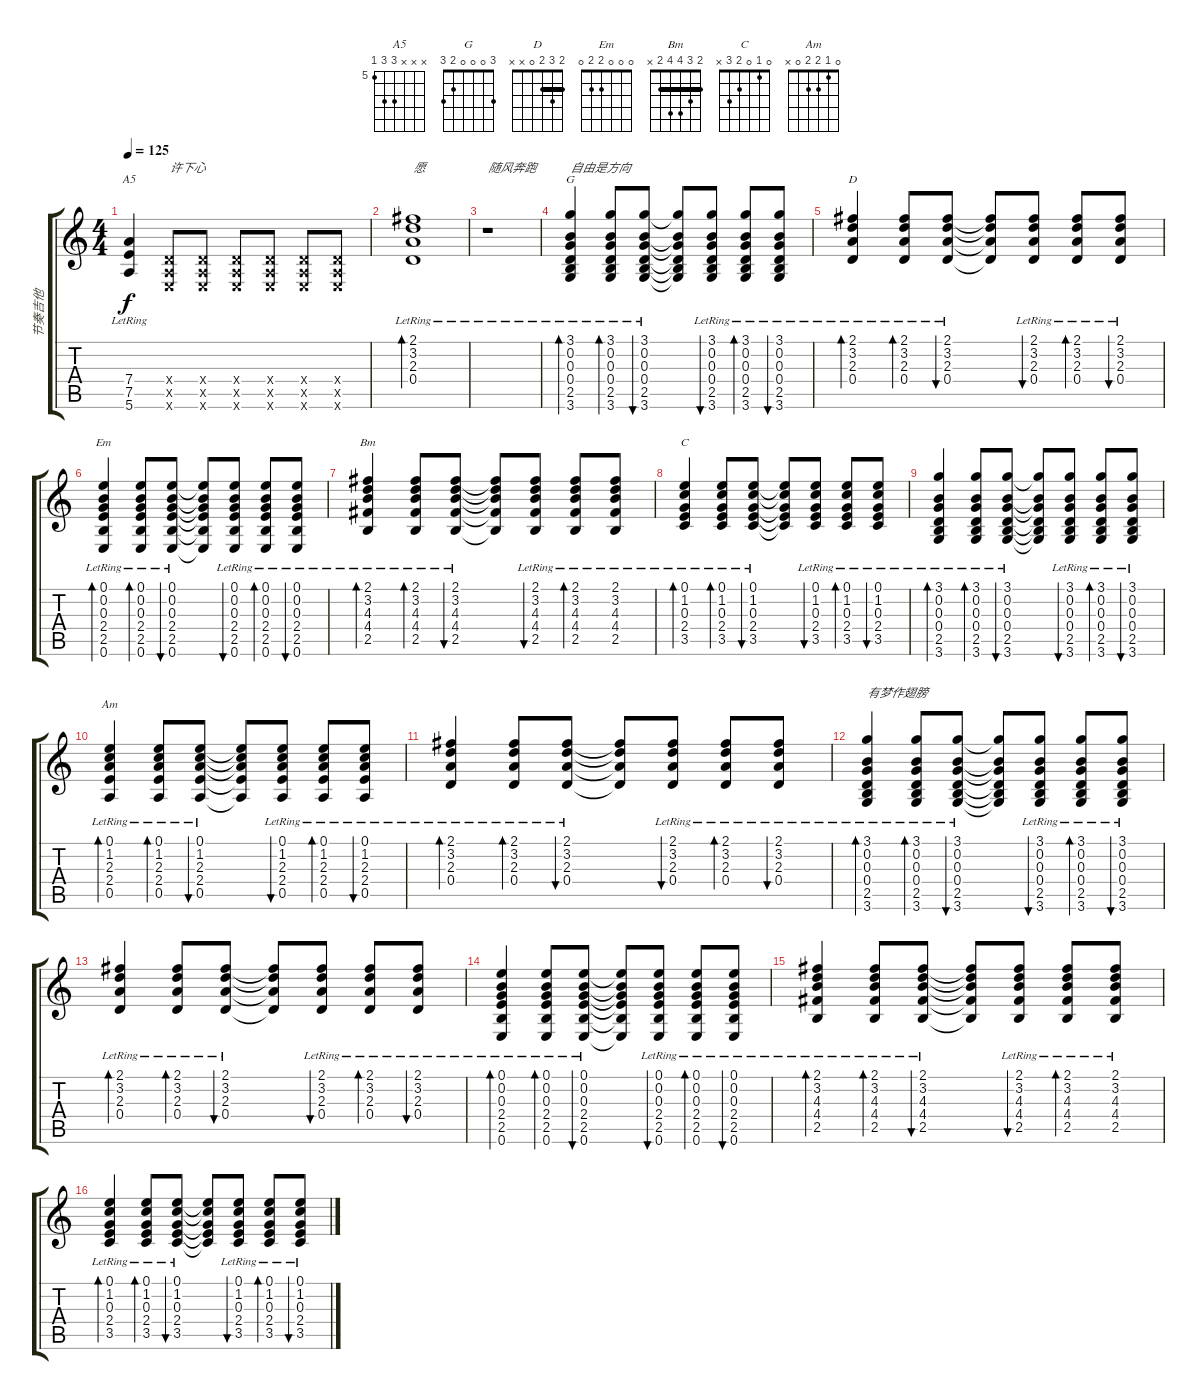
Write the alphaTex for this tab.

\track ("节奏吉他" "节奏吉他") {instrument acousticguitarsteel}
\staff {score tabs}
\tuning (E4 B3 G3 D3 A2 E2) {hide}
\chord ("A5" x x x 7 7 5) {firstfret 5}
\chord ("G" 3 0 0 0 2 3)
\chord ("D" 2 3 2 0 x x) {barre 2}
\chord ("Em" 0 0 0 2 2 0)
\chord ("Bm" 2 3 4 4 2 x) {barre 2}
\chord ("C" 0 1 0 2 3 x)
\chord ("Am" 0 1 2 2 0 x)
\ts (4 4)
\tempo 125
\clef g2
\ks c
(7.4{lr} 7.5{lr} 5.6{lr}).4{ch "A5" dy f} (0.4{x} 0.5{x} 0.6{x}).8{txt "许下心"} (0.4{x} 0.5{x} 0.6{x}).8 (0.4{x} 0.5{x} 0.6{x}).8 (0.4{x} 0.5{x} 0.6{x}).8 (0.4{x} 0.5{x} 0.6{x}).8 (0.4{x} 0.5{x} 0.6{x}).8 |
(2.1{lr} 3.2{lr} 2.3{lr} 0.4{lr}).1{bd 120 txt "愿"} |
r.1{txt "随风奔跑" instrument reversecymbal} |
(3.1{lr} 0.2{lr} 0.3{lr} 0.4{lr} 2.5{lr} 3.6{lr}).4{bd 60 ch "G" txt "自由是方向" instrument acousticguitarnylon} (3.1{lr} 0.2{lr} 0.3{lr} 0.4{lr} 2.5{lr} 3.6{lr}).8{bd 30} (3.1{lr} 0.2{lr} 0.3{lr} 0.4{lr} 2.5{lr} 3.6{lr}).8{bu 30} (3.1{t} 0.2{t} 0.3{t} 0.4{t} 2.5{t} 3.6{t}).8 (3.1{lr} 0.2{lr} 0.3{lr} 0.4{lr} 2.5{lr} 3.6{lr}).8{bu 30} (3.1{lr} 0.2{lr} 0.3{lr} 0.4{lr} 2.5{lr} 3.6{lr}).8{bd 30} (3.1{lr} 0.2{lr} 0.3{lr} 0.4{lr} 2.5{lr} 3.6{lr}).8{bu 30} |
(2.1{lr} 3.2{lr} 2.3{lr} 0.4{lr}).4{bd 60 ch "D"} (2.1{lr} 3.2{lr} 2.3{lr} 0.4{lr}).8{bd 30} (2.1{lr} 3.2{lr} 2.3{lr} 0.4{lr}).8{bu 30} (2.1{t} 3.2{t} 2.3{t} 0.4{t}).8 (2.1{lr} 3.2{lr} 2.3{lr} 0.4{lr}).8{bu 30} (2.1{lr} 3.2{lr} 2.3{lr} 0.4{lr}).8{bd 30} (2.1{lr} 3.2{lr} 2.3{lr} 0.4{lr}).8{bu 30} |
(0.1{lr} 0.2{lr} 0.3{lr} 2.4{lr} 2.5{lr} 0.6{lr}).4{bd 60 ch "Em"} (0.1{lr} 0.2{lr} 0.3{lr} 2.4{lr} 2.5{lr} 0.6{lr}).8{bd 30} (0.1{lr} 0.2{lr} 0.3{lr} 2.4{lr} 2.5{lr} 0.6{lr}).8{bu 30} (0.1{t} 0.2{t} 0.3{t} 2.4{t} 2.5{t} 0.6{t}).8 (0.1{lr} 0.2{lr} 0.3{lr} 2.4{lr} 2.5{lr} 0.6{lr}).8{bu 30} (0.1{lr} 0.2{lr} 0.3{lr} 2.4{lr} 2.5{lr} 0.6{lr}).8{bd 30} (0.1{lr} 0.2{lr} 0.3{lr} 2.4{lr} 2.5{lr} 0.6{lr}).8{bu 30} |
(2.1{lr} 3.2{lr} 4.3{lr} 4.4{lr} 2.5{lr}).4{bd 30 ch "Bm"} (2.1{lr} 3.2{lr} 4.3{lr} 4.4{lr} 2.5{lr}).8{bd 30} (2.1{lr} 3.2{lr} 4.3{lr} 4.4{lr} 2.5{lr}).8{bu 30} (2.1{t} 3.2{t} 4.3{t} 4.4{t} 2.5{t}).8 (2.1{lr} 3.2{lr} 4.3{lr} 4.4{lr} 2.5{lr}).8{bu 30} (2.1{lr} 3.2{lr} 4.3{lr} 4.4{lr} 2.5{lr}).8{bd 30} (2.1{lr} 3.2{lr} 4.3{lr} 4.4{lr} 2.5{lr}).8 |
(0.1{lr} 1.2{lr} 0.3{lr} 2.4{lr} 3.5{lr}).4{bd 30 ch "C"} (0.1{lr} 1.2{lr} 0.3{lr} 2.4{lr} 3.5{lr}).8{bd 30} (0.1{lr} 1.2{lr} 0.3{lr} 2.4{lr} 3.5{lr}).8{bu 30} (0.1{t} 1.2{t} 0.3{t} 2.4{t} 3.5{t}).8 (0.1{lr} 1.2{lr} 0.3{lr} 2.4{lr} 3.5{lr}).8{bu 30} (0.1{lr} 1.2{lr} 0.3{lr} 2.4{lr} 3.5{lr}).8{bd 30} (0.1{lr} 1.2{lr} 0.3{lr} 2.4{lr} 3.5{lr}).8{bu 30} |
(3.1{lr} 0.2{lr} 0.3{lr} 0.4{lr} 2.5{lr} 3.6{lr}).4{bd 60} (3.1{lr} 0.2{lr} 0.3{lr} 0.4{lr} 2.5{lr} 3.6{lr}).8{bd 30} (3.1{lr} 0.2{lr} 0.3{lr} 0.4{lr} 2.5{lr} 3.6{lr}).8{bu 30} (3.1{t} 0.2{t} 0.3{t} 0.4{t} 2.5{t} 3.6{t}).8 (3.1{lr} 0.2{lr} 0.3{lr} 0.4{lr} 2.5{lr} 3.6{lr}).8{bu 30} (3.1{lr} 0.2{lr} 0.3{lr} 0.4{lr} 2.5{lr} 3.6{lr}).8{bd 30} (3.1{lr} 0.2{lr} 0.3{lr} 0.4{lr} 2.5{lr} 3.6{lr}).8{bu 30} |
(0.1{lr} 1.2{lr} 2.3{lr} 2.4{lr} 0.5{lr}).4{bd 30 ch "Am"} (0.1{lr} 1.2{lr} 2.3{lr} 2.4{lr} 0.5{lr}).8{bd 30} (0.1{lr} 1.2{lr} 2.3{lr} 2.4{lr} 0.5{lr}).8{bu 30} (0.1{t} 1.2{t} 2.3{t} 2.4{t} 0.5{t}).8 (0.1{lr} 1.2{lr} 2.3{lr} 2.4{lr} 0.5{lr}).8{bu 30} (0.1{lr} 1.2{lr} 2.3{lr} 2.4{lr} 0.5{lr}).8{bd 30} (0.1{lr} 1.2{lr} 2.3{lr} 2.4{lr} 0.5{lr}).8{bu 30} |
(2.1{lr} 3.2{lr} 2.3{lr} 0.4{lr}).4{bd 60} (2.1{lr} 3.2{lr} 2.3{lr} 0.4{lr}).8{bd 30} (2.1{lr} 3.2{lr} 2.3{lr} 0.4{lr}).8{bu 30} (2.1{t} 3.2{t} 2.3{t} 0.4{t}).8 (2.1{lr} 3.2{lr} 2.3{lr} 0.4{lr}).8{bu 30} (2.1{lr} 3.2{lr} 2.3{lr} 0.4{lr}).8{bd 30} (2.1{lr} 3.2{lr} 2.3{lr} 0.4{lr}).8{bu 30} |
(3.1{lr} 0.2{lr} 0.3{lr} 0.4{lr} 2.5{lr} 3.6{lr}).4{bd 60 txt "有梦作翅膀"} (3.1{lr} 0.2{lr} 0.3{lr} 0.4{lr} 2.5{lr} 3.6{lr}).8{bd 30} (3.1{lr} 0.2{lr} 0.3{lr} 0.4{lr} 2.5{lr} 3.6{lr}).8{bu 30} (3.1{t} 0.2{t} 0.3{t} 0.4{t} 2.5{t} 3.6{t}).8 (3.1{lr} 0.2{lr} 0.3{lr} 0.4{lr} 2.5{lr} 3.6{lr}).8{bu 30} (3.1{lr} 0.2{lr} 0.3{lr} 0.4{lr} 2.5{lr} 3.6{lr}).8{bd 30} (3.1{lr} 0.2{lr} 0.3{lr} 0.4{lr} 2.5{lr} 3.6{lr}).8{bu 30} |
(2.1{lr} 3.2{lr} 2.3{lr} 0.4{lr}).4{bd 60} (2.1{lr} 3.2{lr} 2.3{lr} 0.4{lr}).8{bd 30} (2.1{lr} 3.2{lr} 2.3{lr} 0.4{lr}).8{bu 30} (2.1{t} 3.2{t} 2.3{t} 0.4{t}).8 (2.1{lr} 3.2{lr} 2.3{lr} 0.4{lr}).8{bu 30} (2.1{lr} 3.2{lr} 2.3{lr} 0.4{lr}).8{bd 30} (2.1{lr} 3.2{lr} 2.3{lr} 0.4{lr}).8{bu 30} |
(0.1{lr} 0.2{lr} 0.3{lr} 2.4{lr} 2.5{lr} 0.6{lr}).4{bd 60} (0.1{lr} 0.2{lr} 0.3{lr} 2.4{lr} 2.5{lr} 0.6{lr}).8{bd 30} (0.1{lr} 0.2{lr} 0.3{lr} 2.4{lr} 2.5{lr} 0.6{lr}).8{bu 30} (0.1{t} 0.2{t} 0.3{t} 2.4{t} 2.5{t} 0.6{t}).8 (0.1{lr} 0.2{lr} 0.3{lr} 2.4{lr} 2.5{lr} 0.6{lr}).8{bu 30} (0.1{lr} 0.2{lr} 0.3{lr} 2.4{lr} 2.5{lr} 0.6{lr}).8{bd 30} (0.1{lr} 0.2{lr} 0.3{lr} 2.4{lr} 2.5{lr} 0.6{lr}).8{bu 30} |
(2.1{lr} 3.2{lr} 4.3{lr} 4.4{lr} 2.5{lr}).4{bd 30} (2.1{lr} 3.2{lr} 4.3{lr} 4.4{lr} 2.5{lr}).8{bd 30} (2.1{lr} 3.2{lr} 4.3{lr} 4.4{lr} 2.5{lr}).8{bu 30} (2.1{t} 3.2{t} 4.3{t} 4.4{t} 2.5{t}).8 (2.1{lr} 3.2{lr} 4.3{lr} 4.4{lr} 2.5{lr}).8{bu 30} (2.1{lr} 3.2{lr} 4.3{lr} 4.4{lr} 2.5{lr}).8{bd 30} (2.1{lr} 3.2{lr} 4.3{lr} 4.4{lr} 2.5{lr}).8 |
(0.1{lr} 1.2{lr} 0.3{lr} 2.4{lr} 3.5{lr}).4{bd 30} (0.1{lr} 1.2{lr} 0.3{lr} 2.4{lr} 3.5{lr}).8{bd 30} (0.1{lr} 1.2{lr} 0.3{lr} 2.4{lr} 3.5{lr}).8{bu 30} (0.1{t} 1.2{t} 0.3{t} 2.4{t} 3.5{t}).8 (0.1{lr} 1.2{lr} 0.3{lr} 2.4{lr} 3.5{lr}).8{bu 30} (0.1{lr} 1.2{lr} 0.3{lr} 2.4{lr} 3.5{lr}).8{bd 30} (0.1{lr} 1.2{lr} 0.3{lr} 2.4{lr} 3.5{lr}).8{bu 30}
